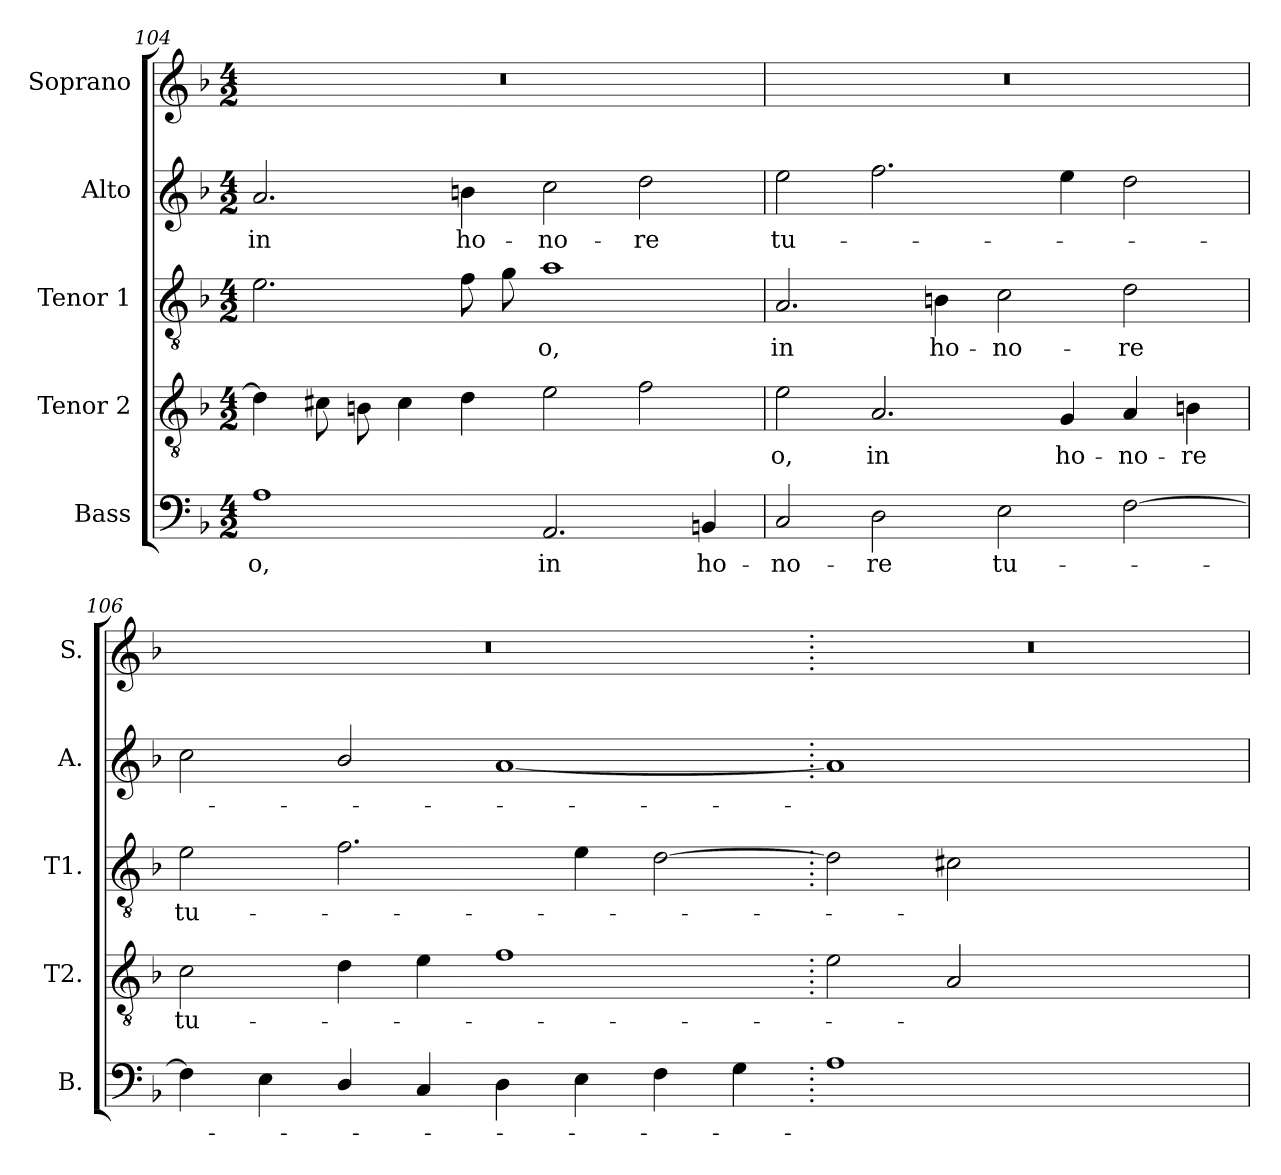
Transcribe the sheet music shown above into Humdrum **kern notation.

**kern	**text	**kern	**text	**kern	**text	**kern	**text	**kern
*part5	*part5	*part4	*part4	*part3	*part3	*part2	*part2	*part1
*staff5	*staff5	*staff4	*staff4	*staff3	*staff3	*staff2	*staff2	*staff1
*I"Bass	*	*I"Tenor 2	*	*I"Tenor 1	*	*I"Alto	*	*I"Soprano
*I'B.	*	*I'T2.	*	*I'T1.	*	*I'A.	*	*I'S.
*clefF4	*	*clefGv2	*	*clefGv2	*	*clefG2	*	*clefG2
*	*	*ITrd7c12	*	*ITrd7c12	*	*	*	*
*k[b-]	*	*k[b-]	*	*k[b-]	*	*k[b-]	*	*k[b-]
*F:	*	*F:	*	*F:	*	*F:	*	*F:
*M4/2	*	*M4/2	*	*M4/2	*	*M4/2	*	*M4/2
=104	=104	=104	=104	=104	=104	=104	=104	=104
!	!LO:LY:b:color=#000000	!	!	!	!	!	!	!
!	!	!	!	!	!	!	!LO:LY:b:color=#000000	!LO:N:vis=1
1Ai	-o,	4Di\]	.	2.Ei\	.	2.ai/	in	0r
.	.	8C#Xi\	.	.	.	.	.	.
.	.	8BBni\	.	.	.	.	.	.
.	.	4C#i\	.	.	.	.	.	.
!	!	!	!	!	!	!	!LO:LY:b:color=#000000	!
.	.	4Di\	.	8Fi\	.	4bni\	ho-	.
.	.	.	.	8Gi\	.	.	.	.
!	!LO:LY:b:color=#000000	!	!	!	!	!	!	!
!	!	!	!	!	!LO:LY:b:color=#000000	!	!	!
!	!	!	!	!	!	!	!LO:LY:b:color=#000000	!
2.AAi/	in	2Ei\	.	1Ai	-o,	2cci\	-no-	.
!	!	!	!	!	!	!	!LO:LY:b:color=#000000	!
.	.	2Fi\	.	.	.	2ddi\	-re	.
!	!LO:LY:b:color=#000000	!	!	!	!	!	!	!
4BBni/	ho-	.	.	.	.	.	.	.
=105	=105	=105	=105	=105	=105	=105	=105	=105
!	!LO:LY:b:color=#000000	!	!	!	!	!	!	!
!	!	!	!LO:LY:b:color=#000000	!	!	!	!	!
!	!	!	!	!	!LO:LY:b:color=#000000	!	!	!
!	!	!	!	!	!	!	!LO:LY:b:color=#000000	!LO:N:vis=1
2Ci/	-no-	2Ei\	-o,	2.AAi/	in	2eei\	tu-	0r
!	!LO:LY:b:color=#000000	!	!	!	!	!	!	!
!	!	!	!LO:LY:b:color=#000000	!	!	!	!	!
2Di\	-re	2.AAi/	in	.	.	2.ffi\	.	.
!	!	!	!	!	!LO:LY:b:color=#000000	!	!	!
.	.	.	.	4BBni\	ho-	.	.	.
!	!LO:LY:b:color=#000000	!	!	!	!	!	!	!
!	!	!	!	!	!LO:LY:b:color=#000000	!	!	!
2Ei\	tu-	.	.	2Ci\	-no-	.	.	.
!	!	!	!LO:LY:b:color=#000000	!	!	!	!	!
.	.	4GGi/	ho-	.	.	4eei\	.	.
!	!	!	!LO:LY:b:color=#000000	!	!	!	!	!
!	!	!	!	!	!LO:LY:b:color=#000000	!	!	!
[2Fi\	.	4AAi/	-no-	2Di\	-re	2ddi\	.	.
!	!	!	!LO:LY:b:color=#000000	!	!	!	!	!
.	.	4BBni\	-re	.	.	.	.	.
=106	=106	=106	=106	=106	=106	=106	=106	=106
!	!	!	!LO:LY:b:color=#000000	!	!	!	!	!
!	!	!	!	!	!LO:LY:b:color=#000000	!	!	!LO:N:vis=1
4Fi\]	.	2Ci\	tu-	2Ei\	tu-	2cci\	.	0r
4Ei\	.	.	.	.	.	.	.	.
4Di/	.	4Di\	.	2.Fi\	.	2b-i/	.	.
4Ci/	.	4Ei\	.	.	.	.	.	.
4Di\	.	1Fi	.	.	.	[1ai	.	.
4Ei\	.	.	.	4Ei\	.	.	.	.
4Fi\	.	.	.	[2Di\	.	.	.	.
4Gi\	.	.	.	.	.	.	.	.
=107.	=107.	=107.	=107.	=107.	=107.	=107.	=107.	=107.
1Ai	.	2Ei\	.	2Di\]	.	1ai]	.	0r
.	.	2AAi/	.	2C#Xi\	.	.	.	.
1ryy	.	1ryy	.	1ryy	.	1ryy	.	.
=	=	=	=	=	=	=	=	=
*-	*-	*-	*-	*-	*-	*-	*-	*-
